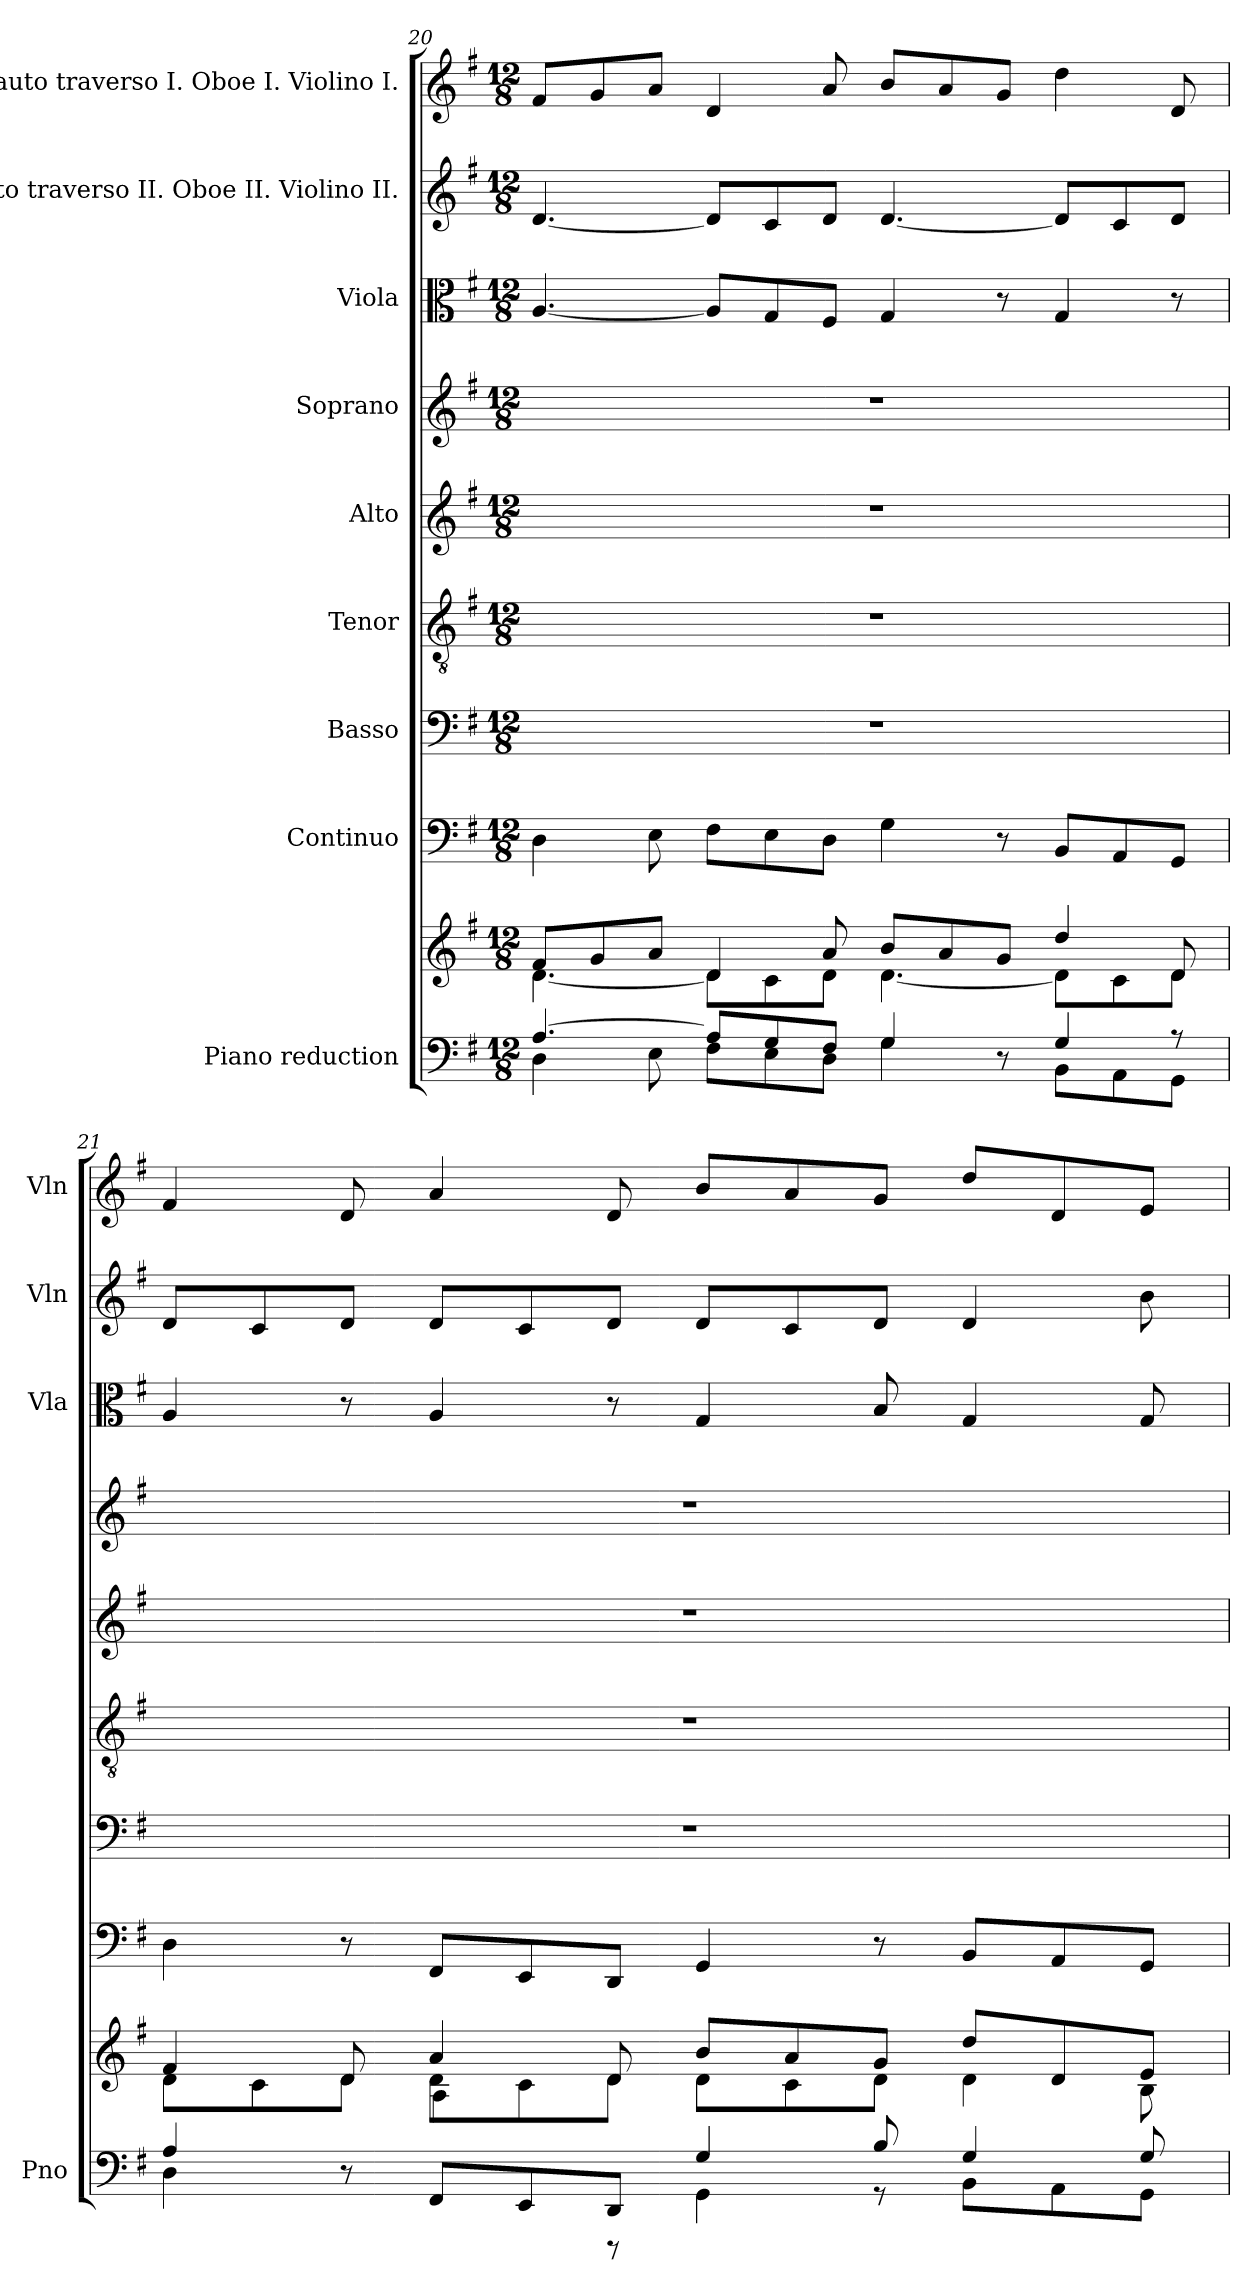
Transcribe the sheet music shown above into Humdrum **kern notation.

**kern	**kern	**kern	**kern	**kern	**kern	**kern	**kern	**kern	**kern
*part9	*part9	*part8	*part7	*part6	*part5	*part4	*part3	*part2	*part1
*staff10	*staff9	*staff8	*staff7	*staff6	*staff5	*staff4	*staff3	*staff2	*staff1
*I"Piano reduction	*	*I"Continuo	*I"Basso	*I"Tenor	*I"Alto	*I"Soprano	*I"Viola	*I"Flauto traverso II. Oboe II. Violino II.	*I"Flauto traverso I. Oboe I. Violino I.
*I'Pno	*	*	*	*	*	*	*I'Vla	*I'Vln	*I'Vln
*clefF4	*clefG2	*clefF4	*clefF4	*clefGv2	*clefG2	*clefG2	*clefC3	*clefG2	*clefG2
*k[f#]	*k[f#]	*k[f#]	*k[f#]	*k[f#]	*k[f#]	*k[f#]	*k[f#]	*k[f#]	*k[f#]
*M12/8	*M12/8	*M12/8	*M12/8	*M12/8	*M12/8	*M12/8	*M12/8	*M12/8	*M12/8
=20	=20	=20	=20	=20	=20	=20	=20	=20	=20
*^	*^	*	*	*	*	*	*	*	*
[4.A/	4D\	8f#/L	[4.d\	4D\	1.r	1.r	1.r	1.r	[4.A/	[4.d/	8f#/L
.	.	8g/	.	.	.	.	.	.	.	.	8g/
.	8E\	8a/J	.	8E\	.	.	.	.	.	.	8a/J
8A/L]	8F#\L	4d/	8d\L]	8F#\L	.	.	.	.	8A/L]	8d/L]	4d/
8G/	8E\	.	8c\	8E\	.	.	.	.	8G/	8c/	.
8F#/J	8D\J	8a/	8d\J	8D\J	.	.	.	.	8F#/J	8d/J	8a/
4G/	4G\	8b/L	[4.d\	4G\	.	.	.	.	4G/	[4.d/	8b/L
.	.	8a/	.	.	.	.	.	.	.	.	8a/
8r	8ryy	8g/J	.	8r	.	.	.	.	8r	.	8g/J
4G/	8BB\L	4dd/	8d\L]	8BB/L	.	.	.	.	4G/	8d/L]	4dd\
.	8AA\	.	8c\	8AA/	.	.	.	.	.	8c/	.
8r	8GG\J	8d/	8d\J	8GG/J	.	.	.	.	8r	8d/J	8d/
=21	=21	=21	=21	=21	=21	=21	=21	=21	=21	=21	=21
*	*	*	*^	*	*	*	*	*	*	*	*
4A/	4D\	4f#/	8d\L	4.ryy	4D\	1.r	1.r	1.r	1.r	4A/	8d/L	4f#/
.	.	.	8c\	.	.	.	.	.	.	.	8c/	.
8r	8ryy	8d/	8d\J	.	8r	.	.	.	.	8r	8d/J	8d/
4ryy	8FF#/L	4a/	8d\L	4A\	8FF#/L	.	.	.	.	4A/	8d/L	4a/
.	8EE/	.	8c\	.	8EE/	.	.	.	.	.	8c/	.
8rDDD	8DD/J	8d/	8d\J	2..ryy	8DD/J	.	.	.	.	8r	8d/J	8d/
4G/	4GG\	8b/L	8d\L	.	4GG/	.	.	.	.	4G/	8d/L	8b/L
.	.	8a/	8c\	.	.	.	.	.	.	.	8c/	8a/
8B/	8r	8g/J	8d\J	.	8r	.	.	.	.	8B/	8d/J	8g/J
4G/	8BB\L	8dd/L	4d\	.	8BB/L	.	.	.	.	4G/	4d/	8dd/L
.	8AA\	8d/	.	.	8AA/	.	.	.	.	.	.	8d/
8G/	8GG\J	8e/J	8B\	.	8GG/J	.	.	.	.	8G/	8b\	8e/J
*v	*v	*	*	*	*	*	*	*	*	*	*	*
*	*v	*v	*v	*	*	*	*	*	*	*	*
=	=	=	=	=	=	=	=	=	=
*-	*-	*-	*-	*-	*-	*-	*-	*-	*-
